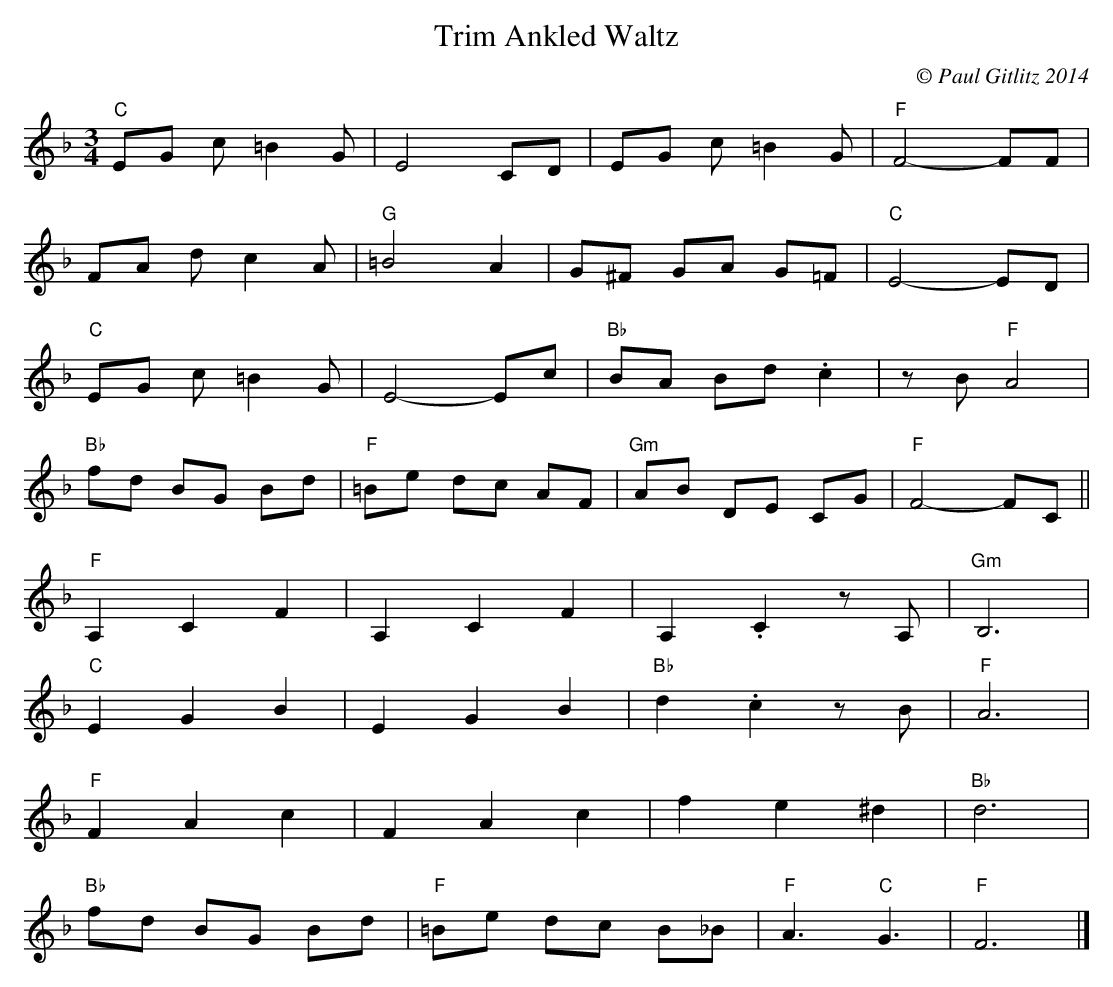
X:1
T:Trim Ankled Waltz
M:3/4
L:1/8
C:© Paul Gitlitz 2014
K:F
"C"EG c=B2G |E4 CD|EG c=B2G |"F"F4-FF|!
FA dc2A |"G"=B4A2|G^F GA G=F|"C"E4-ED|!
"C"EG c=B2G |E4-Ec|"Bb"BA Bd .c2|zB "F"A4|!
"Bb"fd BG Bd|"F"=Be dc AF|"Gm"AB DE CG|"F"F4-FC||!
"F"A,2C2F2|A,2C2F2|A,2.C2 zA,|"Gm"B,6|!
"C"E2G2B2|E2G2B2|"Bb"d2.c2 zB|"F"A6|!
"F"F2A2c2|F2A2c2|f2e2^d2|"Bb"d6|!
"Bb"fd BG Bd|"F"=Be dc B_B|"F"A3 "C"G3|"F"F6|]
